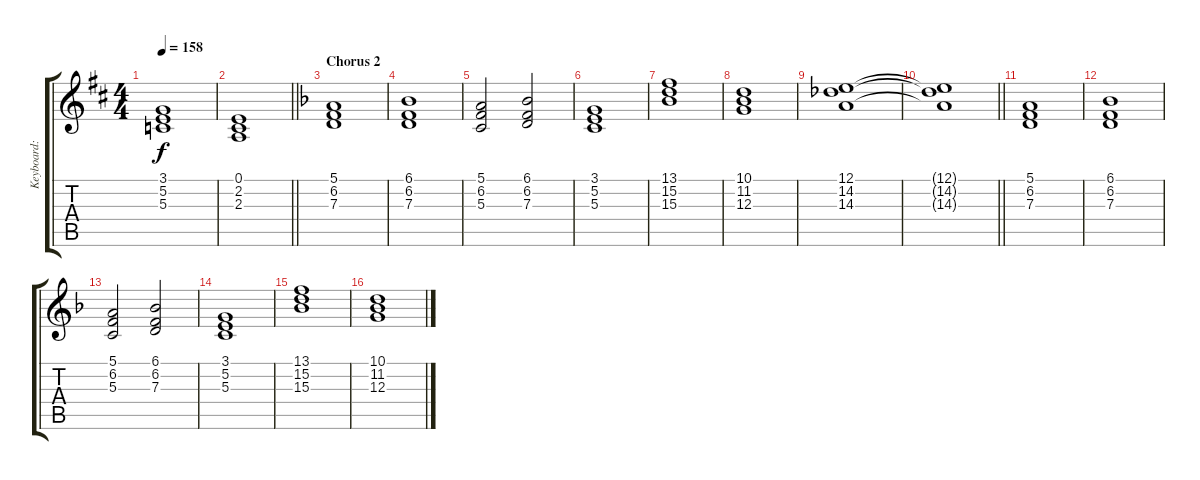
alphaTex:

\track ("Keyboard: Magnus Winterguild" "Keyboard: ") {instrument stringensemble1}
\staff {score tabs}
\tuning (E4 B3 G3 D3 A2 E2) {hide}
\ts (4 4)
\tempo 158
\clef g2
\ks bminor
(3.1 5.2 5.3).1{dy f} |
\barLineRight lightlight
(0.1 2.2 2.3).1 |
\section ("" "Chorus 2")
\ks dminor
(5.1 6.2 7.3).1 |
(6.1 6.2 7.3).1 |
(5.1 6.2 5.3).2 (6.1 6.2 7.3).2 |
(3.1 5.2 5.3).1 |
(13.1 15.2 15.3).1 |
(10.1 11.2 12.3).1 |
(12.1 14.2 14.3).1 |
\barLineRight lightlight
(12.1{t} 14.2{t} 14.3{t}).1 |
(5.1 6.2 7.3).1 |
(6.1 6.2 7.3).1 |
(5.1 6.2 5.3).2 (6.1 6.2 7.3).2 |
(3.1 5.2 5.3).1 |
(13.1 15.2 15.3).1 |
(10.1 11.2 12.3).1
